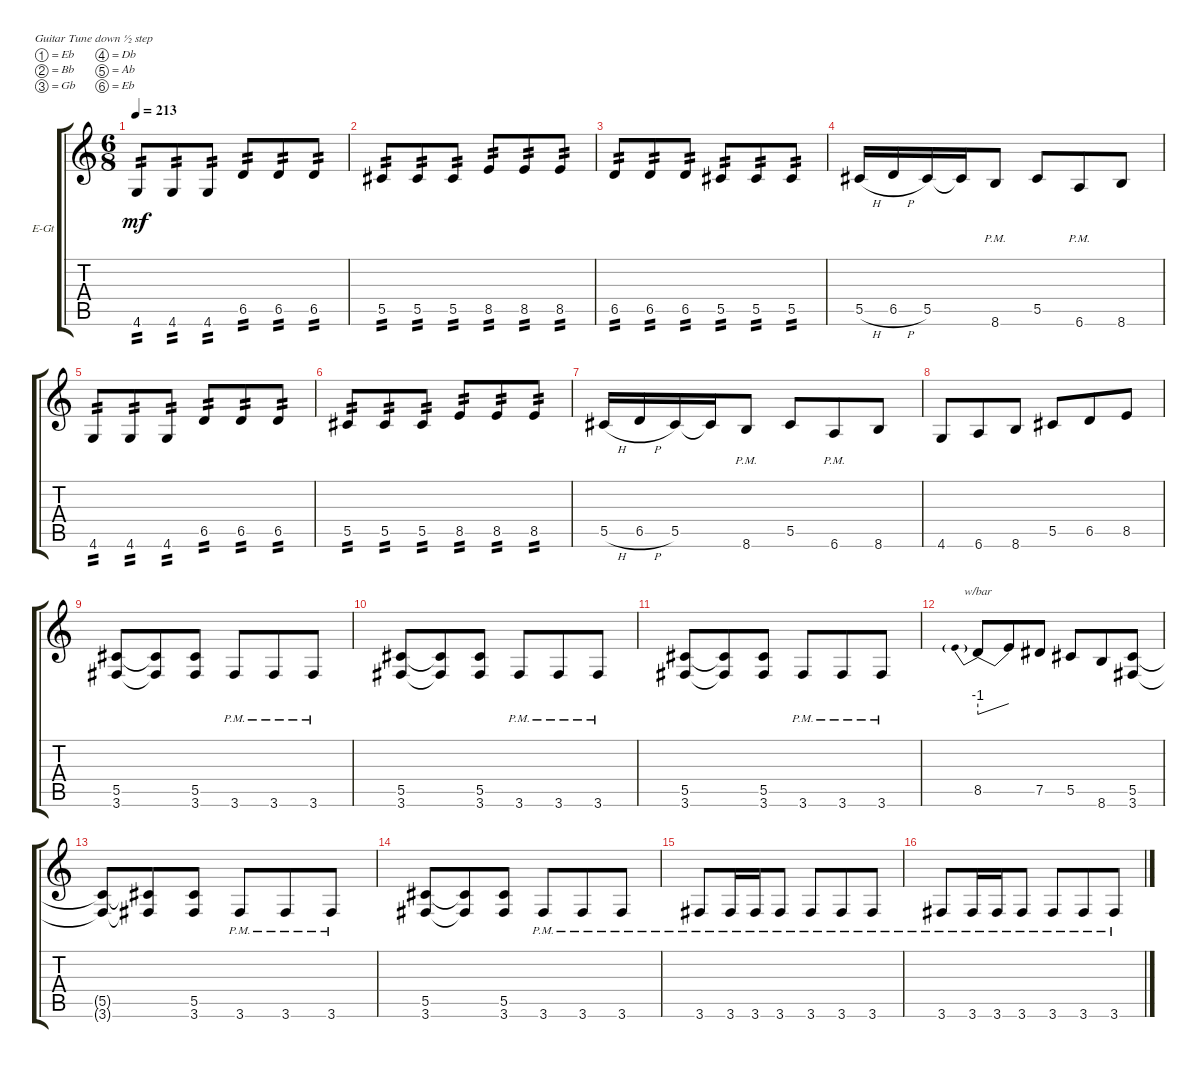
\bracketExtendMode groupsimilarinstruments
\firstSystemTrackNameOrientation horizontal
\otherSystemsTrackNameOrientation horizontal
\track ("right" "E-Gt") {instrument distortionguitar}
\staff {score tabs}
\tuning (Eb4 Bb3 Gb3 Db3 Ab2 Eb2)
\ts (6 8)
\tempo 213
\clef g2
\ks c
4.6.8{tp 2 dy mf} 4.6.8{tp 2} 4.6.8{tp 2} 6.5.8{tp 2} 6.5.8{tp 2} 6.5.8{tp 2} |
5.5.8{tp 2} 5.5.8{tp 2} 5.5.8{tp 2} 8.5.8{tp 2} 8.5.8{tp 2} 8.5.8{tp 2} |
6.5.8{tp 2} 6.5.8{tp 2} 6.5.8{tp 2} 5.5.8{tp 2} 5.5.8{tp 2} 5.5.8{tp 2} |
5.5{h}.16 6.5{h}.16 5.5.16 5.5{t}.16 8.6{pm}.8 5.5.8 6.6{pm}.8 8.6.8 |
4.6.8{tp 2} 4.6.8{tp 2} 4.6.8{tp 2} 6.5.8{tp 2} 6.5.8{tp 2} 6.5.8{tp 2} |
5.5.8{tp 2} 5.5.8{tp 2} 5.5.8{tp 2} 8.5.8{tp 2} 8.5.8{tp 2} 8.5.8{tp 2} |
5.5{h}.16 6.5{h}.16 5.5.16 5.5{t}.16 8.6{pm}.8 5.5.8 6.6{pm}.8 8.6.8 |
4.6.8 6.6.8 8.6.8 5.5.8 6.5.8 8.5.8 |
(3.6 5.5).8 (3.6{t} 5.5{t}).8 (3.6 5.5).8 3.6{pm}.8 3.6{pm}.8 3.6{pm}.8 |
(3.6 5.5).8 (3.6{t} 5.5{t}).8 (3.6 5.5).8 3.6{pm}.8 3.6{pm}.8 3.6{pm}.8 |
(3.6 5.5).8 (3.6{t} 5.5{t}).8 (3.6 5.5).8 3.6{pm}.8 3.6{pm}.8 3.6{pm}.8 |
8.5.8{tbe (predivedive default 0 -4 30 0)} 8.5{t}.8 7.5.8 5.5.8 8.6.8 (3.6 5.5).8 |
(3.6{t} 5.5{t}).8 (3.6{t} 5.5{t}).8 (3.6 5.5).8 3.6{pm}.8 3.6{pm}.8 3.6{pm}.8 |
(3.6 5.5).8 (3.6{t} 5.5{t}).8 (3.6 5.5).8 3.6{pm}.8 3.6{pm}.8 3.6{pm}.8 |
3.6{pm}.8 3.6{pm}.16 3.6{pm}.16 3.6{pm}.8 3.6{pm}.8 3.6{pm}.8 3.6{pm}.8 |
3.6{pm}.8 3.6{pm}.16 3.6{pm}.16 3.6{pm}.8 3.6{pm}.8 3.6{pm}.8 3.6{pm}.8
